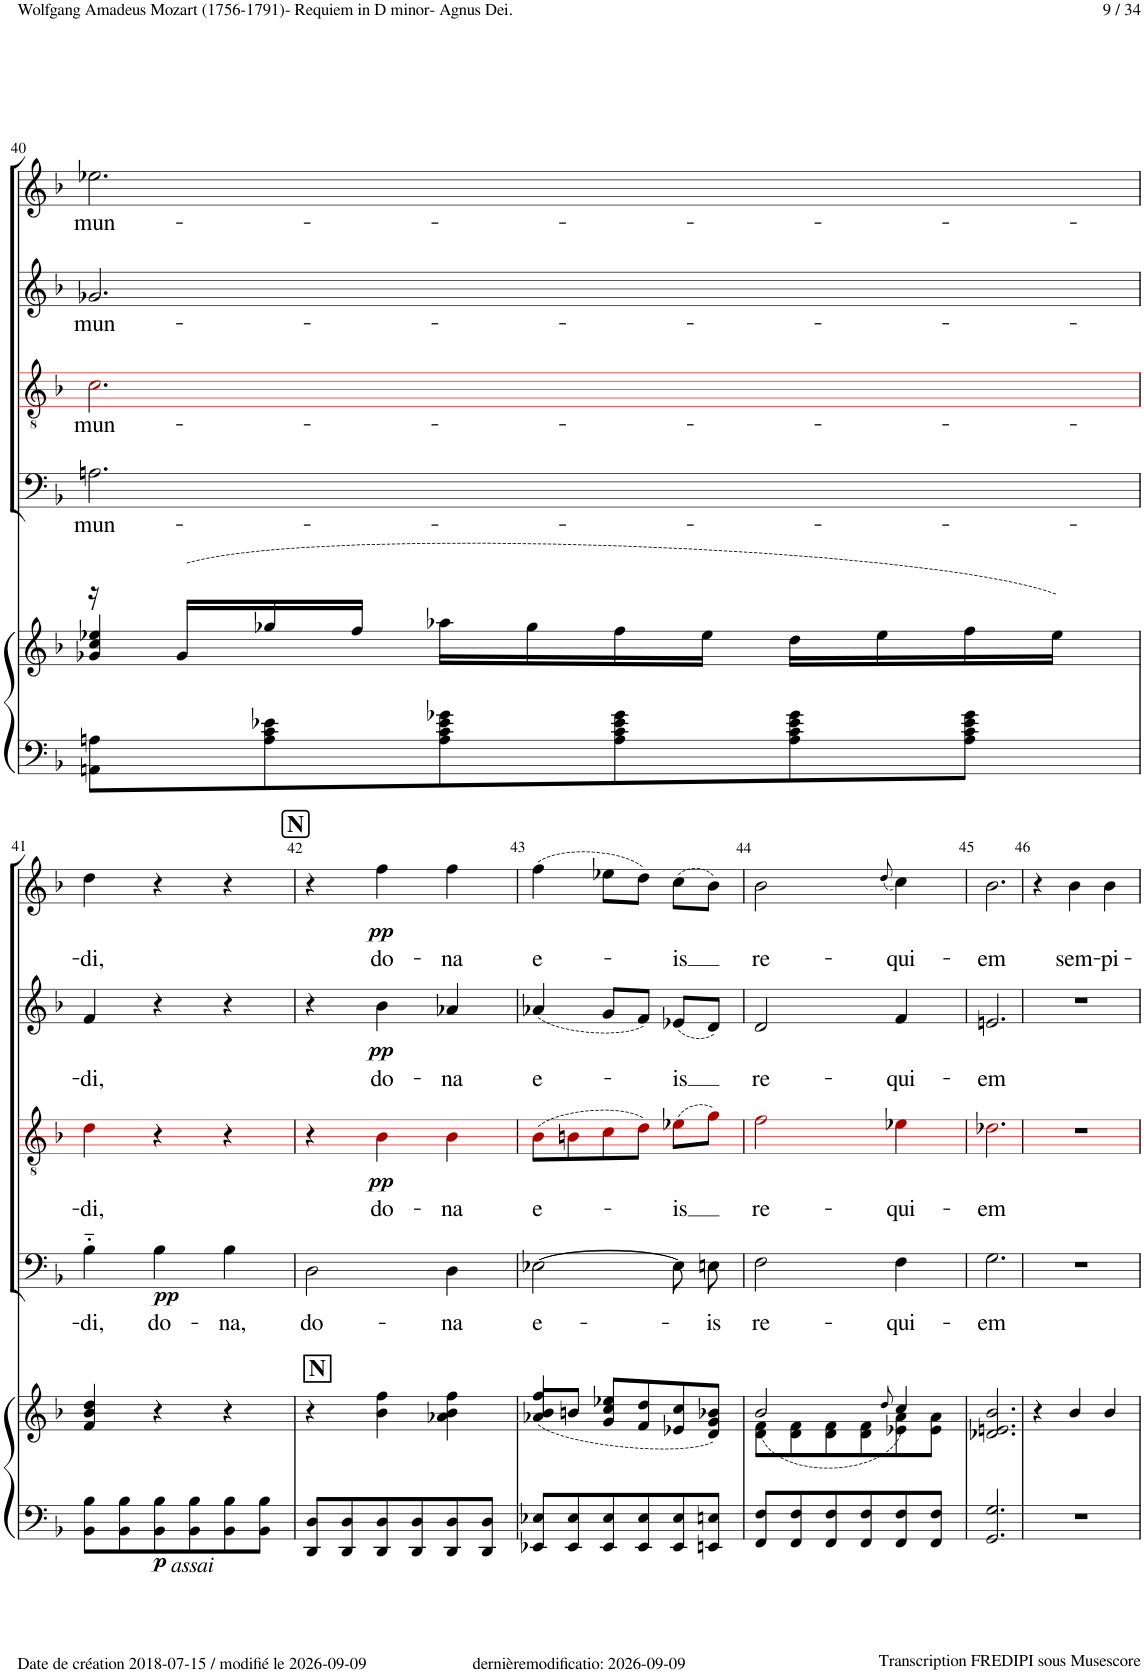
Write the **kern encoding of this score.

**kern	**kern	**dynam	**kern	**text	**dynam	**kern	**text	**dynam	**kern	**text	**dynam	**kern	**text	**dynam
*part5	*part5	*part5	*part4	*part4	*part4	*part3	*part3	*part3	*part2	*part2	*part2	*part1	*part1	*part1
*staff6	*staff5	*staff5/6	*staff4	*staff4	*staff4	*staff3	*staff3	*staff3	*staff2	*staff2	*staff2	*staff1	*staff1	*staff1
*I"Piano	*	*	*I"Bass	*	*	*I"Tenor	*	*	*I"Alto	*	*	*I"Soprano	*	*
*I'Pno	*	*	*	*	*	*	*	*	*	*	*	*	*	*
!!LO:PB:g=z
*clefF4	*clefG2	*	*clefF4	*	*	*clefGv2	*	*	*clefG2	*	*	*clefG2	*	*
*	*	*	*	*	*	*ITrd8c14	*	*	*	*	*	*	*	*
*k[b-]	*k[b-]	*	*k[b-]	*	*	*k[b-]	*	*	*k[b-]	*	*	*k[b-]	*	*
*M3/4	*M3/4	*	*M3/4	*	*	*M3/4	*	*	*M3/4	*	*	*M3/4	*	*
=40	=40	=40	=40	=40	=40	=40	=40	=40	=40	=40	=40	=40	=40	=40
*	*^	*	*	*	*	*	*	*	*	*	*	*	*	*
!	!	!	!	!	!LO:LY:b	!	!	!LO:LY:b	!	!	!LO:LY:b	!	!	!LO:LY:b	!
8AAn\ 8An\L	16r	4g-X/ 4cc/ 4ee-X/	.	2.An!\	mun-	.	2.c!i\	mun-	.	2.g-X!/	mun-	.	2.ee-X!\	mun-	.
.	(16g-/LL	.	.	.	.	.	.	.	.	.	.	.	.	.	.
8A\ 8c\ 8e-X\	16gg-X/	.	.	.	.	.	.	.	.	.	.	.	.	.	.
.	16ff/JJ	.	.	.	.	.	.	.	.	.	.	.	.	.	.
8A\ 8c\ 8e-\ 8g-X\	16aa-X\LL	2ryy	.	.	.	.	.	.	.	.	.	.	.	.	.
.	16gg-\	.	.	.	.	.	.	.	.	.	.	.	.	.	.
8A\ 8c\ 8e-\ 8g-\	16ff\	.	.	.	.	.	.	.	.	.	.	.	.	.	.
.	16ee-\JJ	.	.	.	.	.	.	.	.	.	.	.	.	.	.
8A\ 8c\ 8e-\ 8g-\	16dd\LL	.	.	.	.	.	.	.	.	.	.	.	.	.	.
.	16ee-\	.	.	.	.	.	.	.	.	.	.	.	.	.	.
8A\ 8c\ 8e-\ 8g-\J	16ff\	.	.	.	.	.	.	.	.	.	.	.	.	.	.
.	16ee-\JJ)	.	.	.	.	.	.	.	.	.	.	.	.	.	.
*	*v	*v	*	*	*	*	*	*	*	*	*	*	*	*	*
!!LO:LB:g=z
=41	=41	=41	=41	=41	=41	=41	=41	=41	=41	=41	=41	=41	=41	=41
!	!	!	!	!LO:LY:b	!	!	!LO:LY:b	!	!	!LO:LY:b	!	!	!LO:LY:b	!
8BB-\ 8B-\L	4f/ 4b-/ 4dd/	.	4B-'~!\	-di,	.	4d!i\	-di,	.	4f!/	-di,	.	4dd!\	-di,	.
8BB-\ 8B-\	.	.	.	.	.	.	.	.	.	.	.	.	.	.
!LO:TX:b:i:t=assai	!	!	!	!	!	!	!	!	!	!	!	!	!	!
!	!	!LO:DY:b=2	!	!LO:LY:b	!LO:DY:b	!	!	!	!	!	!	!	!	!
8BB-\ 8B-\	4r	p	4B-!\	do-	pp	4r	.	.	4r	.	.	4r	.	.
8BB-\ 8B-\	.	.	.	.	.	.	.	.	.	.	.	.	.	.
!	!	!	!	!LO:LY:b	!	!	!	!	!	!	!	!	!	!
8BB-\ 8B-\	4r	.	4B-!\	-na,	.	4r	.	.	4r	.	.	4r	.	.
8BB-\ 8B-\J	.	.	.	.	.	.	.	.	.	.	.	.	.	.
=42	=42	=42	=42	=42	=42	=42	=42	=42	=42	=42	=42	=42	=42	=42
!	!LO:TX:a:B:t=N	!	!	!	!	!	!	!	!	!	!	!	!	!
!	!	!	!	!LO:LY:b	!	!	!	!	!	!	!	!	!	!
8DD/ 8D/L	4r	.	2D!\	do-	.	4r	.	.	4r	.	.	4r	.	.
8DD/ 8D/	.	.	.	.	.	.	.	.	.	.	.	.	.	.
!	!	!	!	!	!	!	!LO:LY:b	!LO:DY:b	!	!LO:LY:b	!LO:DY:b	!	!LO:LY:b	!LO:DY:b
8DD/ 8D/	4b-\ 4ff\	.	.	.	.	4B-!i\	do-	pp	4b-!\	do-	pp	4ff!\	do-	pp
8DD/ 8D/	.	.	.	.	.	.	.	.	.	.	.	.	.	.
!	!	!	!	!LO:LY:b	!	!	!LO:LY:b	!	!	!LO:LY:b	!	!	!LO:LY:b	!
8DD/ 8D/	4a-X\ 4b-\ 4ff\	.	4D!\	-na	.	4B-!i\	-na	.	4a-X!/	-na	.	4ff!\	-na	.
8DD/ 8D/J	.	.	.	.	.	.	.	.	.	.	.	.	.	.
=43	=43	=43	=43	=43	=43	=43	=43	=43	=43	=43	=43	=43	=43	=43
*	*^	*	*	*	*	*	*	*	*	*	*	*	*	*
!	!	!	!	!	!LO:LY:b	!	!	!LO:LY:b	!	!	!LO:LY:b	!	!	!LO:LY:b	!
8EE-X/ 8E-X/L	8b-/L	(4a-X/ 4ff/	.	[2E-X!\	e-	.	(8B-!i\L	e-	.	(4a-X!/	e-	.	(4ff!\	e-	.
8EE-/ 8E-/	8bn/J	.	.	.	.	.	8Bn!i\	.	.	.	.	.	.	.	.
8EE-/ 8E-/	8g/ 8cc/ 8ee-X/L	2ryy	.	.	.	.	8c!i\	.	.	8g!/L	.	.	8ee-X!\L	.	.
8EE-/ 8E-/	8f/ 8dd/	.	.	.	.	.	8d!i\J)	.	.	8f!/J)	.	.	8dd!\J)	.	.
!	!	!	!	!	!	!	!	!LO:LY:b	!	!	!LO:LY:b	!	!	!LO:LY:b	!
8EE-/ 8E-/	8e-X/ 8cc/	.	.	8E-!\L]	.	.	(8e-X!i\L	-is	.	(8e-X!/L	-is	.	(8cc!\L	-is	.
!	!	!	!	!	!LO:LY:b	!	!	!	!	!	!	!	!	!	!
8EEn/ 8En/J	(8d/ 8g/ 8b-X/J	.	.	8En!\J	-is	.	8g!i\J)	.	.	8d!/J)	.	.	8b-!\J)	.	.
=44	=44	=44	=44	=44	=44	=44	=44	=44	=44	=44	=44	=44	=44	=44	=44
!	!	!	!	!	!LO:LY:b	!	!	!LO:LY:b	!	!	!LO:LY:b	!	!	!LO:LY:b	!
8FF/ 8F/L	8d\ 8f\L	2b-/	.	2F!\	re-	.	2f!i\	re-	.	2d!/	re-	.	2b-!\	re-	.
8FF/ 8F/	8d\ 8f\	.	.	.	.	.	.	.	.	.	.	.	.	.	.
8FF/ 8F/	8d\ 8f\	.	.	.	.	.	.	.	.	.	.	.	.	.	.
8FF/ 8F/	8d\ 8f\	.	.	.	.	.	.	.	.	.	.	.	.	.	.
.	.	8qdd/	.	.	.	.	.	.	.	.	.	.	(8qdd/	.	.
!	!	!	!	!	!LO:LY:b	!	!	!LO:LY:b	!	!	!LO:LY:b	!	!	!LO:LY:b	!
8FF/ 8F/	8e-X\ 8a\	4cc/)	.	4F!\	-qui-	.	4e-X!i\	-qui-	.	4f!/	-qui-	.	4cc!\)	-qui-	.
8FF/ 8F/J	8e-\ 8a\J	.	.	.	.	.	.	.	.	.	.	.	.	.	.
*	*v	*v	*	*	*	*	*	*	*	*	*	*	*	*	*
=45	=45	=45	=45	=45	=45	=45	=45	=45	=45	=45	=45	=45	=45	=45
!	!	!	!	!LO:LY:b	!	!	!LO:LY:b	!	!	!LO:LY:b	!	!	!LO:LY:b	!
2.GG/ 2.G/	2.d-X/ 2.en/ 2.b-/	.	2.G!\	-em	.	2.d-X!i\	-em	.	2.en!/	-em	.	2.b-!\	-em	.
=46	=46	=46	=46	=46	=46	=46	=46	=46	=46	=46	=46	=46	=46	=46
2.r	4r	.	2.r	.	.	2.r	.	.	2.r	.	.	4r	.	.
!	!	!	!	!	!	!	!	!	!	!	!	!	!LO:LY:b	!
.	4b-/	.	.	.	.	.	.	.	.	.	.	4b-!\	sem-	.
!	!	!	!	!	!	!	!	!	!	!	!	!	!LO:LY:b	!
.	4b-/	.	.	.	.	.	.	.	.	.	.	4b-!\	-pi-	.
=	=	=	=	=	=	=	=	=	=	=	=	=	=	=
*-	*-	*-	*-	*-	*-	*-	*-	*-	*-	*-	*-	*-	*-	*-
